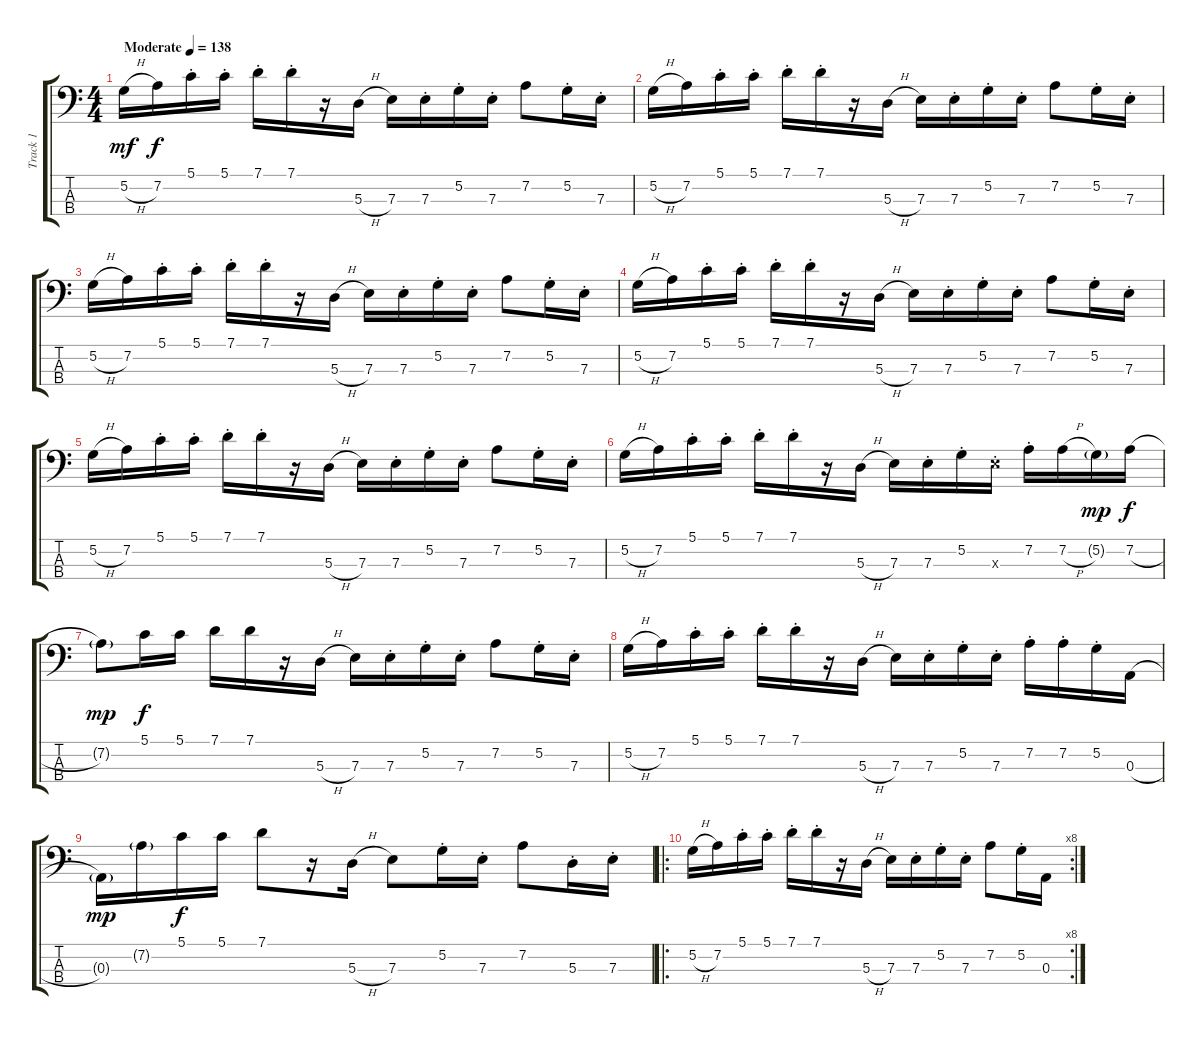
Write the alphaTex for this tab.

\track ("Track 1" "Track 1") {instrument fretlessbass}
\staff {score tabs}
\tuning (G2 D2 A1 E1) {hide}
\ts (4 4)
\tempo (138 "Moderate")
\clef f4
\ks c
5.2{h}.16{dy mf instrument fretlessbass} 7.2.16{dy f} 5.1{st}.16 5.1{st}.16 7.1{st}.16 7.1{st}.16 r.16 5.3{h}.16 7.3.16 7.3{st}.16 5.2{st}.16 7.3{st}.16 7.2.8 5.2{st}.16 7.3{st}.16 |
5.2{h}.16 7.2.16 5.1{st}.16 5.1{st}.16 7.1{st}.16 7.1{st}.16 r.16 5.3{h}.16 7.3.16 7.3{st}.16 5.2{st}.16 7.3{st}.16 7.2.8 5.2{st}.16 7.3{st}.16 |
5.2{h}.16 7.2.16 5.1{st}.16 5.1{st}.16 7.1{st}.16 7.1{st}.16 r.16 5.3{h}.16 7.3.16 7.3{st}.16 5.2{st}.16 7.3{st}.16 7.2.8 5.2{st}.16 7.3{st}.16 |
5.2{h}.16 7.2.16 5.1{st}.16 5.1{st}.16 7.1{st}.16 7.1{st}.16 r.16 5.3{h}.16 7.3.16 7.3{st}.16 5.2{st}.16 7.3{st}.16 7.2.8 5.2{st}.16 7.3{st}.16 |
5.2{h}.16 7.2.16 5.1{st}.16 5.1{st}.16 7.1{st}.16 7.1{st}.16 r.16 5.3{h}.16 7.3.16 7.3{st}.16 5.2{st}.16 7.3{st}.16 7.2.8 5.2{st}.16 7.3{st}.16 |
5.2{h}.16 7.2.16 5.1{st}.16 5.1{st}.16 7.1{st}.16 7.1{st}.16 r.16 5.3{h}.16 7.3.16 7.3{st}.16 5.2{st}.16 7.3{st x}.16 7.2{st}.16 7.2{h}.16 5.2{g}.16{dy mp} 7.2{h}.16{dy f} |
7.2{g}.8{dy mp} 5.1.16{dy f} 5.1.16 7.1.16 7.1.16 r.16 5.3{h}.16 7.3.16 7.3{st}.16 5.2{st}.16 7.3{st}.16 7.2.8 5.2{st}.16 7.3{st}.16 |
5.2{h}.16 7.2.16 5.1{st}.16 5.1{st}.16 7.1{st}.16 7.1{st}.16 r.16 5.3{h}.16 7.3.16 7.3{st}.16 5.2{st}.16 7.3{st}.16 7.2{st}.16 7.2{st}.16 5.2{st}.16 0.3{h}.16 |
0.3{g}.16{dy mp} 7.2{g}.16 5.1.16{dy f} 5.1.16 7.1.8 r.16 5.3{h}.16 7.3.8 5.2{st}.16 7.3{st}.16 7.2.8 5.3{st}.16 7.3{st}.16 |
\ro
\rc 8
5.2{h}.16 7.2.16 5.1{st}.16 5.1{st}.16 7.1{st}.16 7.1{st}.16 r.16 5.3{h}.16 7.3.16 7.3{st}.16 5.2{st}.16 7.3{st}.16 7.2.8 5.2{st}.16 0.3.16
